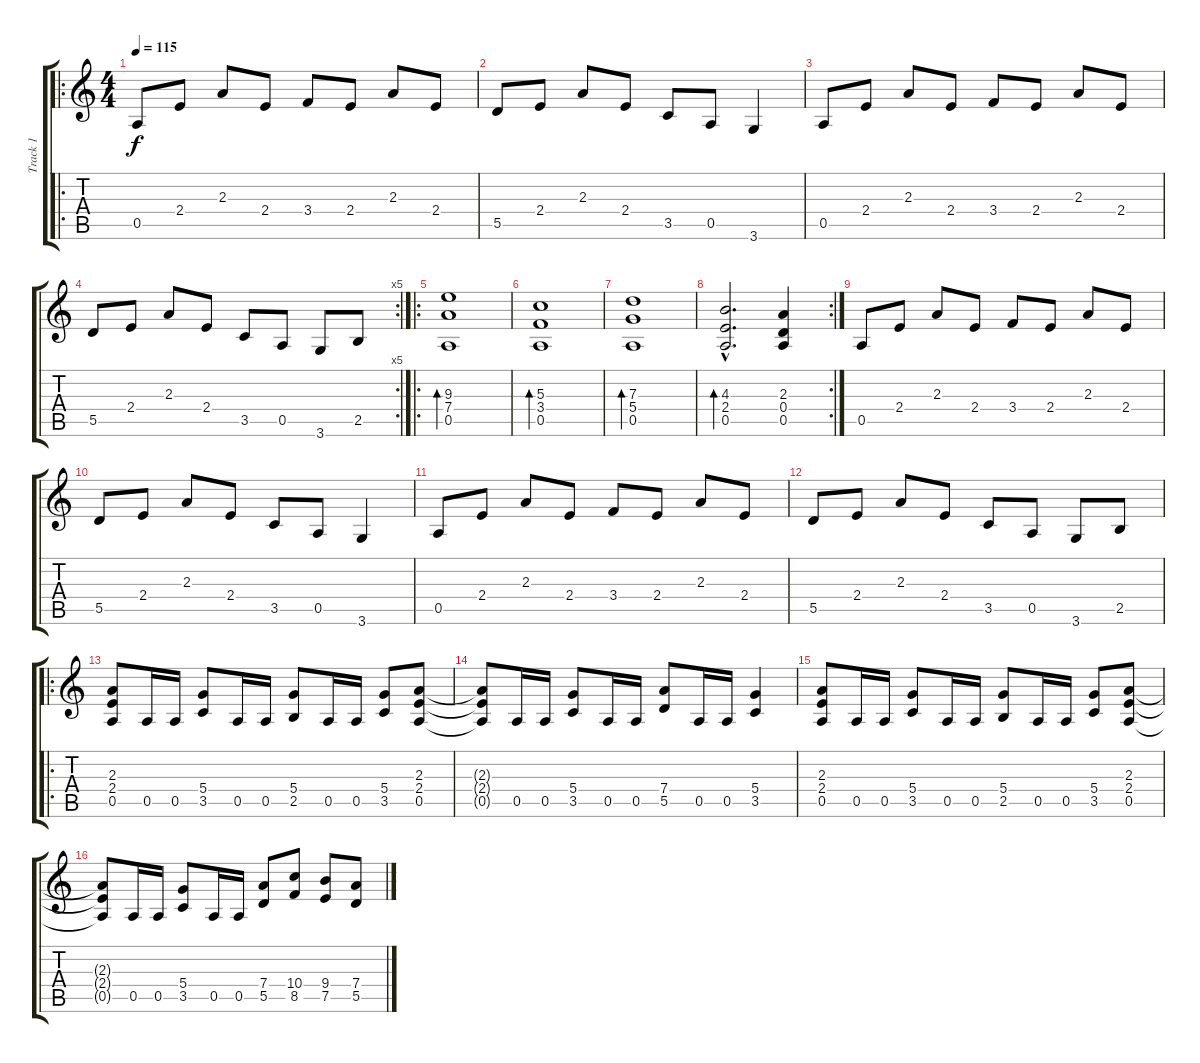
\track ("Track 1" "Track 1") {instrument acousticguitarsteel}
\staff {score tabs}
\tuning (E4 B3 G3 D3 A2 E2) {hide}
\ro
\ts (4 4)
\tempo 115
\clef g2
\ks c
0.5.8{dy f instrument acousticguitarsteel} 2.4.8 2.3.8 2.4.8 3.4.8 2.4.8 2.3.8 2.4.8 |
5.5.8 2.4.8 2.3.8 2.4.8 3.5.8 0.5.8 3.6.4 |
0.5.8 2.4.8 2.3.8 2.4.8 3.4.8 2.4.8 2.3.8 2.4.8 |
\rc 5
5.5.8 2.4.8 2.3.8 2.4.8 3.5.8 0.5.8 3.6.8 2.5.8 |
\ro
(9.3 7.4 0.5).1{bd 480} |
(5.3 3.4 0.5).1{bd 480} |
(7.3 5.4 0.5).1{bd 480} |
\rc 2
(4.3{hac} 2.4{hac} 0.5{hac}).2{d bd 480} (2.3 0.4 0.5).4 |
0.5.8 2.4.8 2.3.8 2.4.8 3.4.8 2.4.8 2.3.8 2.4.8 |
5.5.8 2.4.8 2.3.8 2.4.8 3.5.8 0.5.8 3.6.4 |
0.5.8 2.4.8 2.3.8 2.4.8 3.4.8 2.4.8 2.3.8 2.4.8 |
5.5.8 2.4.8 2.3.8 2.4.8 3.5.8 0.5.8 3.6.8 2.5.8 |
\ro
(2.3 2.4 0.5).8 0.5.16 0.5.16 (5.4 3.5).8 0.5.16 0.5.16 (5.4 2.5).8 0.5.16 0.5.16 (5.4 3.5).8 (2.3 2.4 0.5).8 |
(2.3{t} 2.4{t} 0.5{t}).8 0.5.16 0.5.16 (5.4 3.5).8 0.5.16 0.5.16 (7.4 5.5).8 0.5.16 0.5.16 (5.4 3.5).4 |
(2.3 2.4 0.5).8 0.5.16 0.5.16 (5.4 3.5).8 0.5.16 0.5.16 (5.4 2.5).8 0.5.16 0.5.16 (5.4 3.5).8 (2.3 2.4 0.5).8 |
(2.3{t} 2.4{t} 0.5{t}).8 0.5.16 0.5.16 (5.4 3.5).8 0.5.16 0.5.16 (7.4 5.5).8 (10.4 8.5).8 (9.4 7.5).8 (7.4 5.5).8
